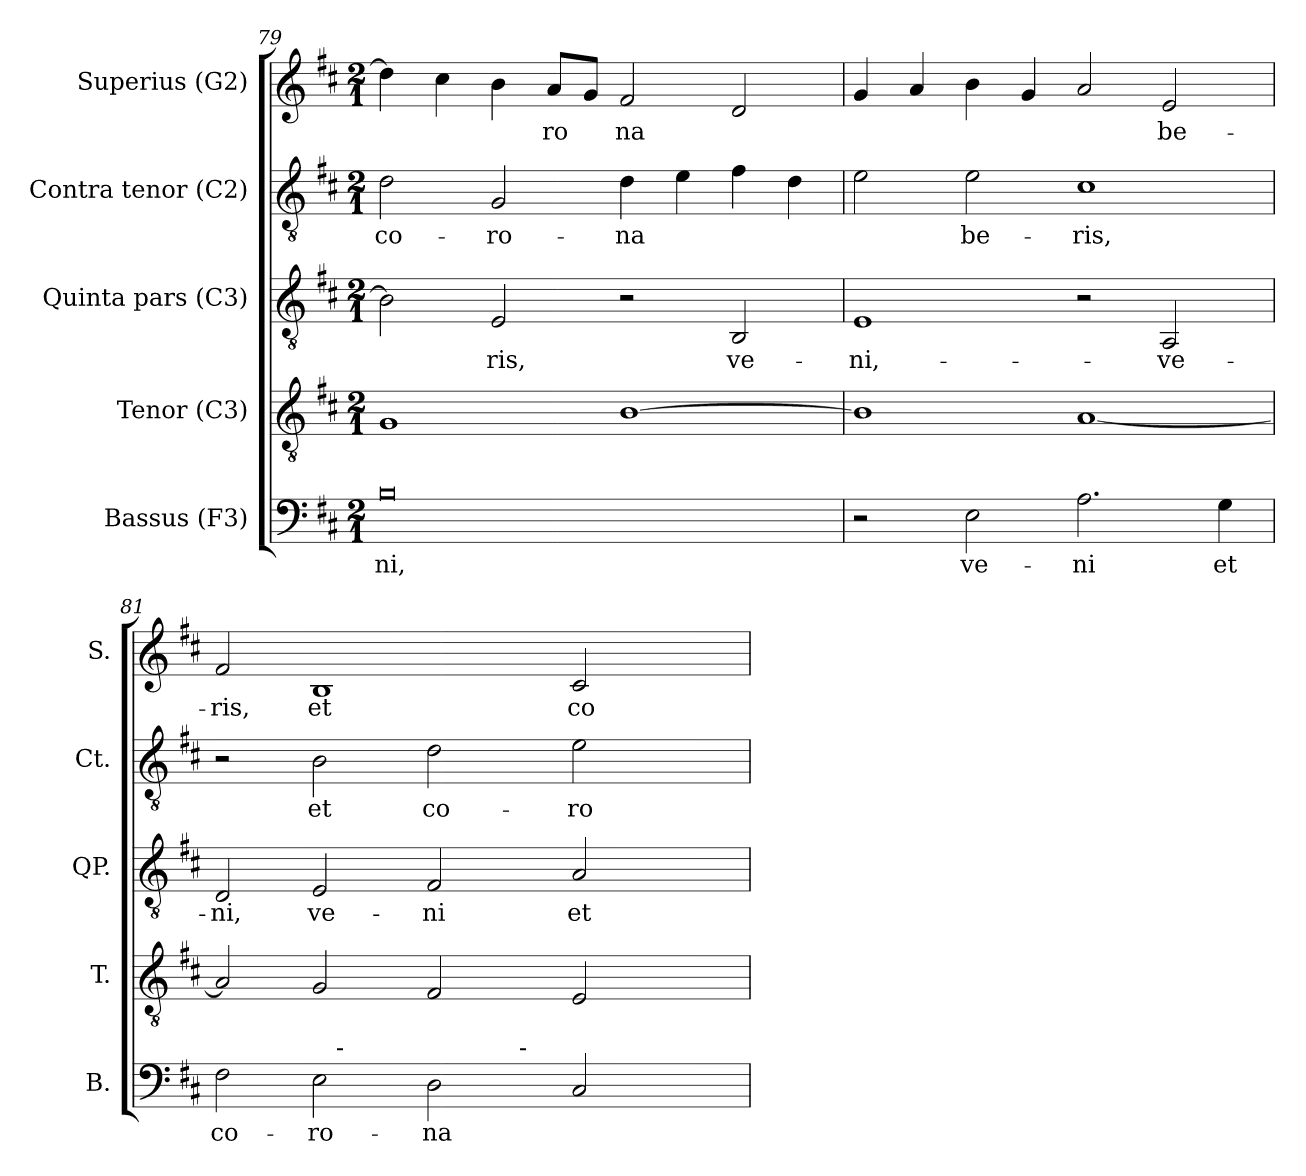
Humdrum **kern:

**kern	**text	**kern	**text	**kern	**text	**kern	**text	**kern	**text
*part5	*part5	*part4	*part4	*part3	*part3	*part2	*part2	*part1	*part1
*staff5	*staff5	*staff4	*staff4	*staff3	*staff3	*staff2	*staff2	*staff1	*staff1
*I"Bassus (F3)	*	*I"Tenor (C3)	*	*I"Quinta pars (C3)	*	*I"Contra tenor (C2)	*	*I"Superius (G2)	*
*I'B.	*	*I'T.	*	*I'QP.	*	*I'Ct.	*	*I'S.	*
*clefF4	*	*clefGv2	*	*clefGv2	*	*clefGv2	*	*clefG2	*
*k[f#c#]	*	*k[f#c#]	*	*k[f#c#]	*	*k[f#c#]	*	*k[f#c#]	*
*D:	*	*D:	*	*D:	*	*D:	*	*D:	*
*M2/1	*	*M2/1	*	*M2/1	*	*M2/1	*	*M2/1	*
=79	=79	=79	=79	=79	=79	=79	=79	=79	=79
!	!LO:LY:b:rj	!	!LO:LY:b	!	!LO:LY:b	!	!LO:LY:b:cj	!	!LO:LY:b:cj
0B	-ni,	1G	--	2B\]	--	2d\	co-	4dd\]	--
!	!	!	!	!	!	!	!	!	!LO:LY:b:cj
.	.	.	.	.	.	.	.	4cc#\	--
!	!	!	!	!	!LO:LY:b	!	!LO:LY:b:cj	!	!LO:LY:b:cj
.	.	.	.	2E/	-ris,	2G/	-ro-	4b\	--
!	!	!	!	!	!	!	!	!	!LO:LY:b:cj
.	.	.	.	.	.	.	.	8a/L	-ro-
!	!	!	!	!	!	!	!	!	!LO:LY:b:cj
.	.	.	.	.	.	.	.	8g/J	--
!	!	!	!LO:LY:b	!	!	!	!LO:LY:b:cj	!	!LO:LY:b:cj
.	.	[>1B	--	2r	.	4d\	-na-	2f#/	-na-
!	!	!	!	!	!	!	!LO:LY:b:cj	!	!
.	.	.	.	.	.	4e\	--	.	.
!	!	!	!	!	!LO:LY:b	!	!LO:LY:b:cj	!	!LO:LY:b:cj
.	.	.	.	2BB/	ve-	4f#\	--	2d/	--
!	!	!	!	!	!	!	!LO:LY:b:cj	!	!
.	.	.	.	.	.	4d\	--	.	.
=80	=80	=80	=80	=80	=80	=80	=80	=80	=80
!	!	!	!LO:LY:b	!	!LO:LY:b	!	!LO:LY:b:cj	!	!LO:LY:b:cj
2r	.	1B]	--	1E	-ni,-	2e\	--	4g/	--
!	!	!	!	!	!	!	!	!	!LO:LY:b:cj
.	.	.	.	.	.	.	.	4a/	--
!	!LO:LY:b:rj	!	!	!	!	!	!LO:LY:b:cj	!	!LO:LY:b:cj
2E\	ve-	.	.	.	.	2e\	-be-	4b\	--
!	!	!	!	!	!	!	!	!	!LO:LY:b:cj
.	.	.	.	.	.	.	.	4g/	--
!	!LO:LY:b:rj	!	!LO:LY:b	!	!	!	!LO:LY:b:cj	!	!LO:LY:b:cj
2.A\	-ni	[<1A	--	2r	.	1c#	-ris,	2a/	--
!	!	!	!	!	!LO:LY:b	!	!	!	!LO:LY:b:cj
.	.	.	.	2AA/	-ve-	.	.	2e/	-be-
!	!LO:LY:b:rj	!	!	!	!	!	!	!	!
4G\	et	.	.	.	.	.	.	.	.
!!LO:PB:g=z
=81	=81	=81	=81	=81	=81	=81	=81	=81	=81
!	!LO:LY:b:rj	!	!LO:LY:b	!	!LO:LY:b	!	!	!	!LO:LY:b:cj
*^	*	*	*	*	*	*	*	*	*
*	*^	*	*	*	*	*	*	*	*	*
2F#\	2ryy	1ryy	co-	2A/]	--	2D/	-ni,	2r	.	2f#/	-ris,
!	!	!	!LO:LY:b:rj	!	!LO:LY:b	!	!LO:LY:b	!	!LO:LY:b:cj	!	!LO:LY:b:cj
2E\	32.ryy	.	-ro-	2G/	--	2E/	ve-	2B\	et	1B	et
!	!LO:TX:a:t=-	!	!	!	!	!	!	!	!	!	!
.	1ryy	.	.	.	.	.	.	.	.	.	.
!	!	!	!LO:LY:b:rj	!	!LO:LY:b	!	!LO:LY:b	!	!LO:LY:b:cj	!	!
2D\	.	4ryy	-na-	2F#/	--	2F#/	-ni	2d\	co-	.	.
.	.	16ryy	.	.	.	.	.	.	.	.	.
!	!	!LO:TX:a:t=-	!	!	!	!	!	!	!	!	!
.	.	2ryy	.	.	.	.	.	.	.	.	.
!	!	!	!LO:LY:b:rj	!	!LO:LY:b	!	!LO:LY:b	!	!LO:LY:b:cj	!	!LO:LY:b:cj
2C#/	.	.	--	2E/	--	2A/	et	2e\	-ro-	2c#/	co-
.	4ryy	.	.	.	.	.	.	.	.	.	.
.	8ryy	.	.	.	.	.	.	.	.	.	.
.	.	8.ryy	.	.	.	.	.	.	.	.	.
.	16ryy	.	.	.	.	.	.	.	.	.	.
.	64ryy	.	.	.	.	.	.	.	.	.	.
*v	*v	*v	*	*	*	*	*	*	*	*	*
=	=	=	=	=	=	=	=	=	=
*-	*-	*-	*-	*-	*-	*-	*-	*-	*-
